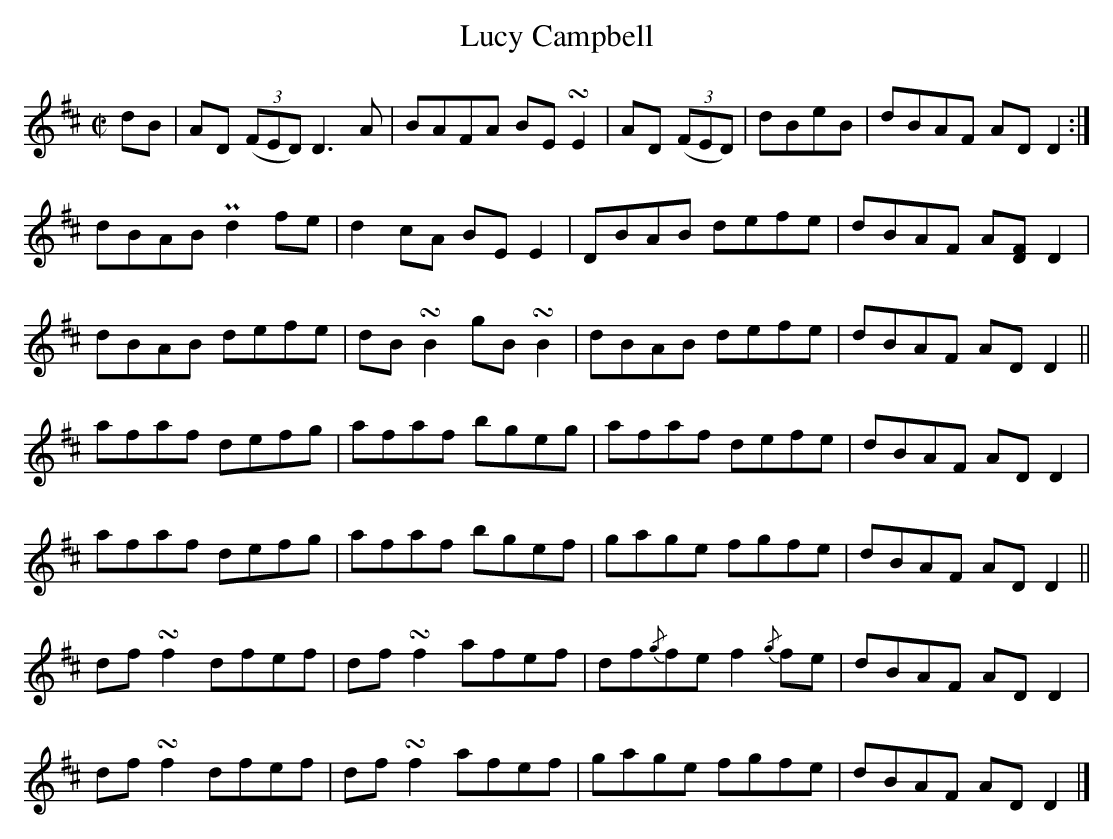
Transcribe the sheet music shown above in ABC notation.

X:1
U: ~ = !turn!
T:Lucy Campbell
L:1/8
M:C|
K:D
dB | AD ((3FED) D3 A | BAFA BE ~E2 | AD ((3FED) | dBeB | dBAF AD D2 :|
dBAB Pd2 fe | d2 cA BE E2 | DBAB defe | dBAF A[DF] D2 |
dBAB defe | dB ~B2 gB ~B2 | dBAB defe | dBAF AD D2 ||
afaf defg | afaf bgeg | afaf defe | dBAF AD D2 |
afaf defg | afaf bgef | gage fgfe | dBAF AD D2 ||
df ~f2 dfef | df ~f2 afef | df{/g}fe f2 {/g}fe | dBAF AD D2 |
df ~f2 dfef | df ~f2 afef | gage fgfe | dBAF AD D2 |]
